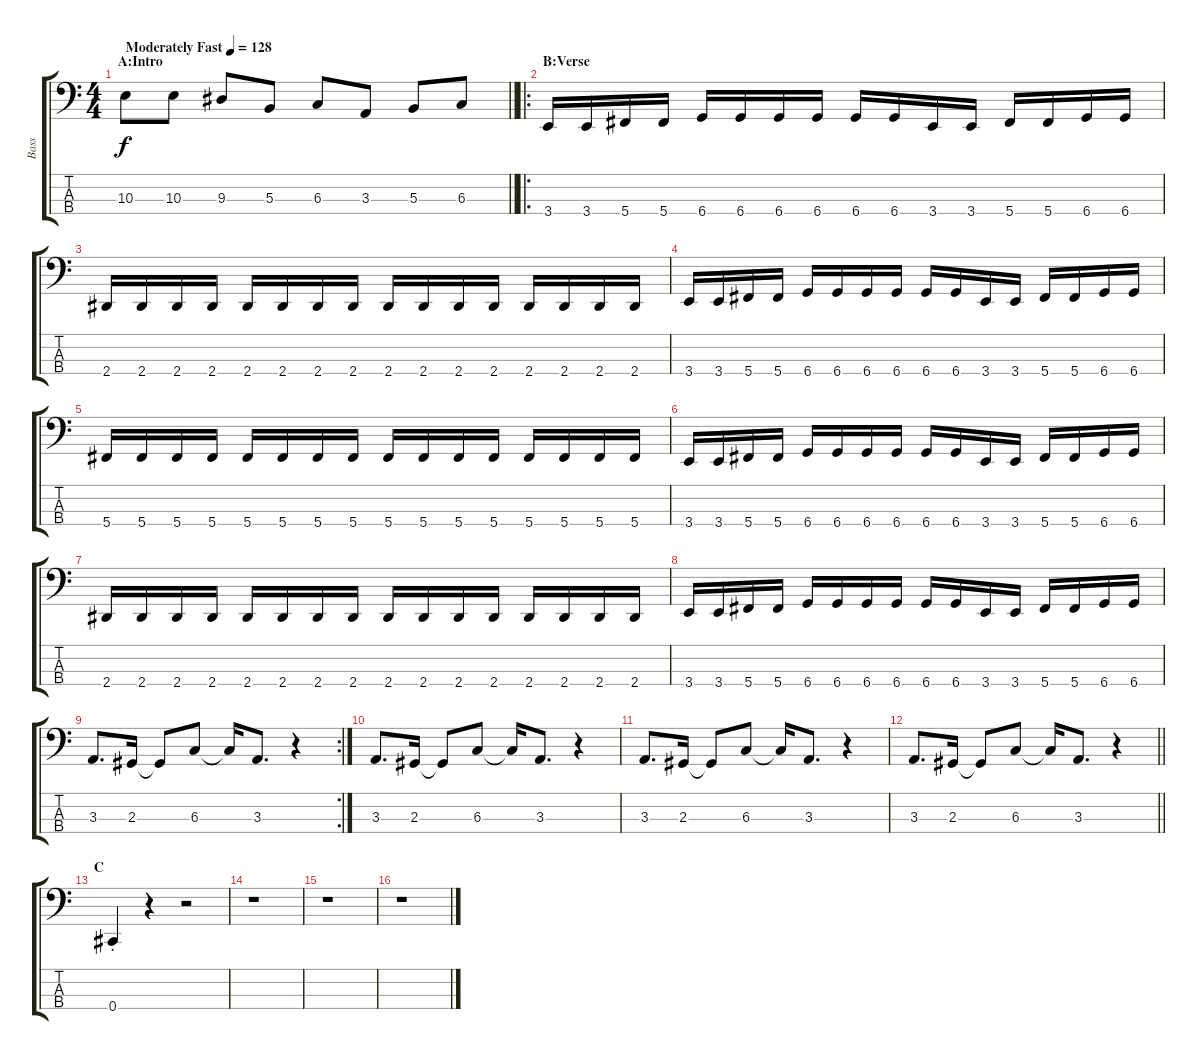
\track ("Bass" "Bass") {instrument electricbasspick}
\staff {score tabs}
\tuning (E2 B1 Gb1 Db1) {hide}
\ts (4 4)
\section ("" "A:Intro")
\tempo (128 "Moderately Fast")
\clef f4
\barLineRight lightlight
\ks c
10.3.8{dy f instrument electricbasspick} 10.3.8 9.3.8 5.3.8 6.3.8 3.3.8 5.3.8 6.3.8 |
\ro
\section ("" "B:Verse")
3.4.16 3.4.16 5.4.16 5.4.16 6.4.16 6.4.16 6.4.16 6.4.16 6.4.16 6.4.16 3.4.16 3.4.16 5.4.16 5.4.16 6.4.16 6.4.16 |
2.4.16 2.4.16 2.4.16 2.4.16 2.4.16 2.4.16 2.4.16 2.4.16 2.4.16 2.4.16 2.4.16 2.4.16 2.4.16 2.4.16 2.4.16 2.4.16 |
3.4.16 3.4.16 5.4.16 5.4.16 6.4.16 6.4.16 6.4.16 6.4.16 6.4.16 6.4.16 3.4.16 3.4.16 5.4.16 5.4.16 6.4.16 6.4.16 |
5.4.16 5.4.16 5.4.16 5.4.16 5.4.16 5.4.16 5.4.16 5.4.16 5.4.16 5.4.16 5.4.16 5.4.16 5.4.16 5.4.16 5.4.16 5.4.16 |
3.4.16 3.4.16 5.4.16 5.4.16 6.4.16 6.4.16 6.4.16 6.4.16 6.4.16 6.4.16 3.4.16 3.4.16 5.4.16 5.4.16 6.4.16 6.4.16 |
2.4.16 2.4.16 2.4.16 2.4.16 2.4.16 2.4.16 2.4.16 2.4.16 2.4.16 2.4.16 2.4.16 2.4.16 2.4.16 2.4.16 2.4.16 2.4.16 |
3.4.16 3.4.16 5.4.16 5.4.16 6.4.16 6.4.16 6.4.16 6.4.16 6.4.16 6.4.16 3.4.16 3.4.16 5.4.16 5.4.16 6.4.16 6.4.16 |
\rc 2
3.3.8{d} 2.3.16 2.3{t}.8 6.3.8 6.3{t}.16 3.3.8{d} r.4 |
3.3.8{d} 2.3.16 2.3{t}.8 6.3.8 6.3{t}.16 3.3.8{d} r.4 |
3.3.8{d} 2.3.16 2.3{t}.8 6.3.8 6.3{t}.16 3.3.8{d} r.4 |
\barLineRight lightlight
3.3.8{d} 2.3.16 2.3{t}.8 6.3.8 6.3{t}.16 3.3.8{d} r.4 |
\section ("" "C")
0.4{st}.4 r.4 r.2 |
r.1 |
r.1 |
r.1
